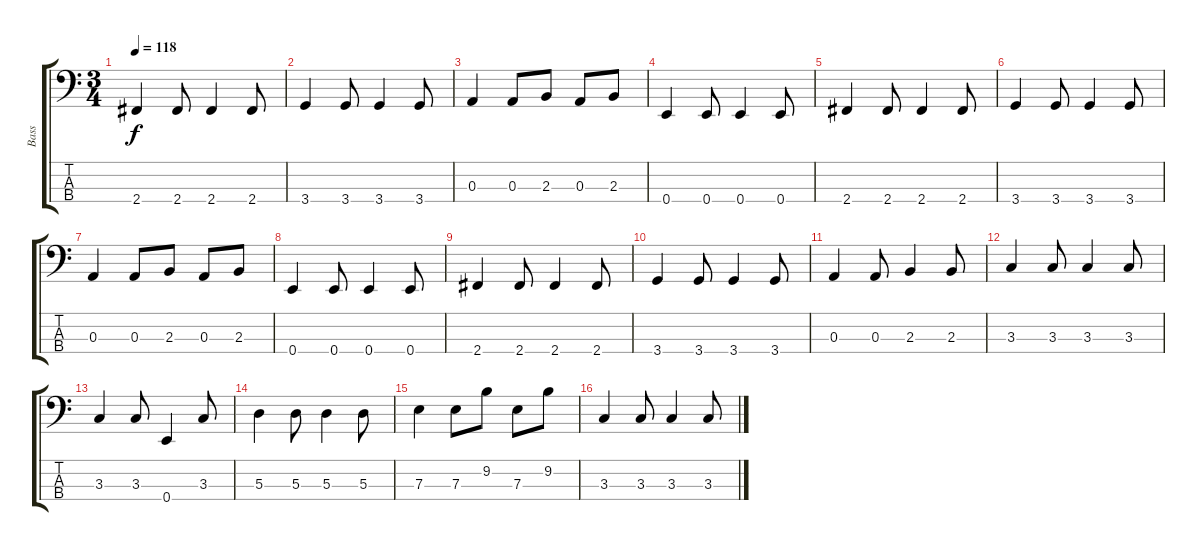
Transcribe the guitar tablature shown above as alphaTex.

\track ("Bass" "Bass") {instrument electricbassfinger}
\staff {score tabs}
\tuning (G2 D2 A1 E1) {hide}
\ts (3 4)
\tempo 118
\clef f4
\ks c
2.4.4{dy f} 2.4.8 2.4.4 2.4.8 |
3.4.4 3.4.8 3.4.4 3.4.8 |
0.3.4 0.3.8 2.3.8 0.3.8 2.3.8 |
0.4.4 0.4.8 0.4.4 0.4.8 |
2.4.4 2.4.8 2.4.4 2.4.8 |
3.4.4 3.4.8 3.4.4 3.4.8 |
0.3.4 0.3.8 2.3.8 0.3.8 2.3.8 |
0.4.4 0.4.8 0.4.4 0.4.8 |
2.4.4 2.4.8 2.4.4 2.4.8 |
3.4.4 3.4.8 3.4.4 3.4.8 |
0.3.4 0.3.8 2.3.4 2.3.8 |
3.3.4 3.3.8 3.3.4 3.3.8 |
3.3.4 3.3.8 0.4.4 3.3.8 |
5.3.4 5.3.8 5.3.4 5.3.8 |
7.3.4 7.3.8 9.2.8 7.3.8 9.2.8 |
3.3.4 3.3.8 3.3.4 3.3.8
